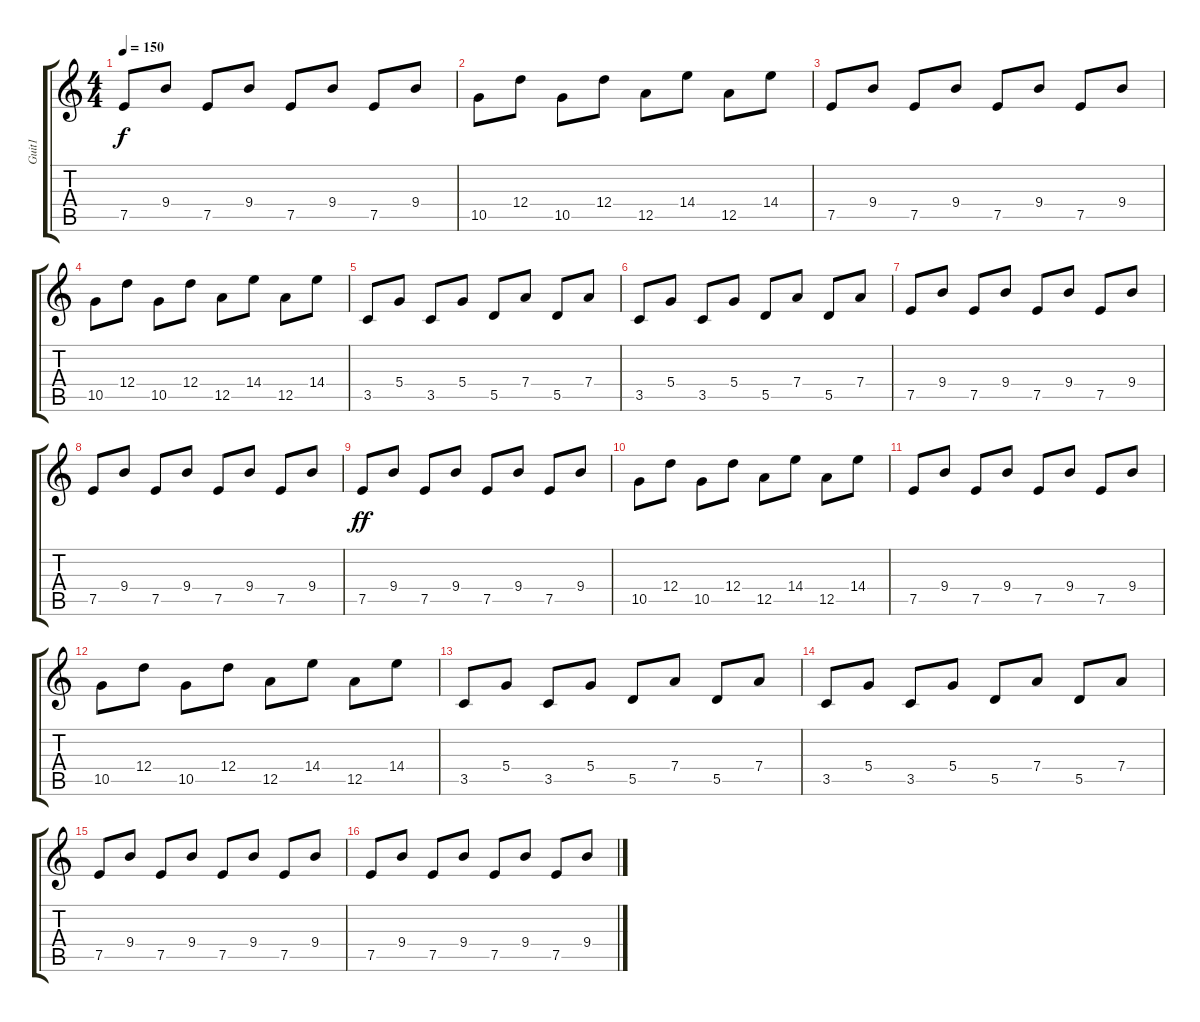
\track ("Guit1" "Guit1") {instrument overdrivenguitar}
\staff {score tabs}
\tuning (E4 B3 G3 D3 A2 E2) {hide}
\ts (4 4)
\tempo 150
\clef g2
\ks c
7.5.8{dy f instrument acousticguitarnylon} 9.4.8 7.5.8 9.4.8 7.5.8 9.4.8 7.5.8 9.4.8 |
10.5.8 12.4.8 10.5.8 12.4.8 12.5.8 14.4.8 12.5.8 14.4.8 |
7.5.8 9.4.8 7.5.8 9.4.8 7.5.8 9.4.8 7.5.8 9.4.8 |
10.5.8 12.4.8 10.5.8 12.4.8 12.5.8 14.4.8 12.5.8 14.4.8 |
3.5.8 5.4.8 3.5.8 5.4.8 5.5.8 7.4.8 5.5.8 7.4.8 |
3.5.8 5.4.8 3.5.8 5.4.8 5.5.8 7.4.8 5.5.8 7.4.8 |
7.5.8 9.4.8 7.5.8 9.4.8 7.5.8 9.4.8 7.5.8 9.4.8 |
7.5.8 9.4.8 7.5.8 9.4.8 7.5.8 9.4.8 7.5.8 9.4.8 |
7.5.8{dy ff volume 13 instrument acousticguitarnylon} 9.4.8 7.5.8 9.4.8 7.5.8 9.4.8 7.5.8 9.4.8 |
10.5.8 12.4.8 10.5.8 12.4.8 12.5.8 14.4.8 12.5.8 14.4.8 |
7.5.8 9.4.8 7.5.8 9.4.8 7.5.8 9.4.8 7.5.8 9.4.8 |
10.5.8 12.4.8 10.5.8 12.4.8 12.5.8 14.4.8 12.5.8 14.4.8 |
3.5.8 5.4.8 3.5.8 5.4.8 5.5.8 7.4.8 5.5.8 7.4.8 |
3.5.8 5.4.8 3.5.8 5.4.8 5.5.8 7.4.8 5.5.8 7.4.8 |
7.5.8 9.4.8 7.5.8 9.4.8 7.5.8 9.4.8 7.5.8 9.4.8 |
7.5.8 9.4.8 7.5.8 9.4.8 7.5.8 9.4.8 7.5.8 9.4.8
